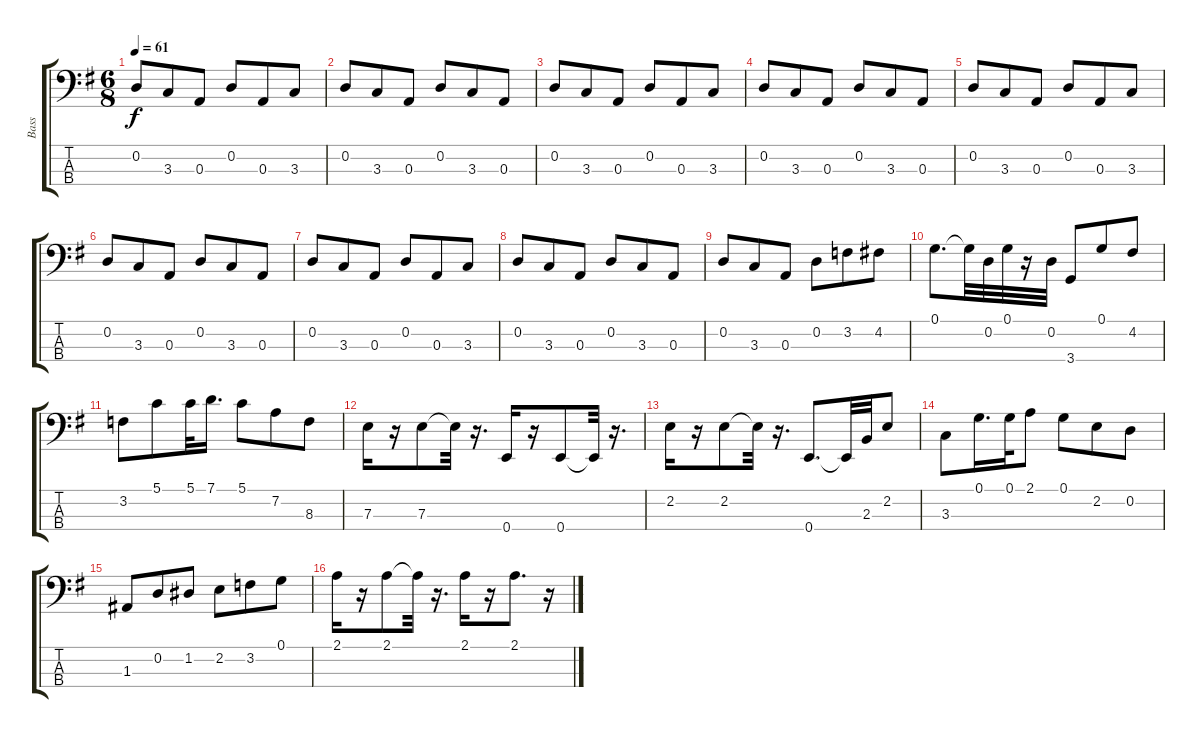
\track ("Bass" "Bass") {instrument electricbasspick}
\staff {score tabs}
\tuning (G2 D2 A1 E1) {hide}
\ts (6 8)
\tempo 61
\clef f4
\ks g
0.2.8{dy f} 3.3.8 0.3.8 0.2.8 0.3.8 3.3.8 |
0.2.8 3.3.8 0.3.8 0.2.8 3.3.8 0.3.8 |
0.2.8 3.3.8 0.3.8 0.2.8 0.3.8 3.3.8 |
0.2.8 3.3.8 0.3.8 0.2.8 3.3.8 0.3.8 |
0.2.8 3.3.8 0.3.8 0.2.8 0.3.8 3.3.8 |
0.2.8 3.3.8 0.3.8 0.2.8 3.3.8 0.3.8 |
0.2.8 3.3.8 0.3.8 0.2.8 0.3.8 3.3.8 |
0.2.8 3.3.8 0.3.8 0.2.8 3.3.8 0.3.8 |
0.2.8 3.3.8 0.3.8 0.2.8 3.2.8 4.2.8 |
0.1.8{d} 0.1{t}.32 0.2.32 0.1.32 r.16 0.2.32 3.4.8 0.1.8 4.2.8 |
3.2.8 5.1.8 5.1.32 7.1.16{d} 5.1.8 7.2.8 8.3.8 |
7.3.16 r.16 7.3.8 7.3{t}.32 r.16{d} 0.4.16 r.16 0.4.8 0.4{t}.32 r.16{d} |
2.2.16 r.16 2.2.8 2.2{t}.32 r.16{d} 0.4.8{d} 0.4{t}.32 2.3.32 2.2.8 |
3.3.8 0.1.16{d} 0.1.32 2.1.8 0.1.8 2.2.8 0.2.8 |
1.3.8 0.2.8 1.2.8 2.2.8 3.2.8 0.1.8 |
2.1.16 r.16 2.1.8 2.1{t}.32 r.16{d} 2.1.16 r.16 2.1.8{d} r.16
